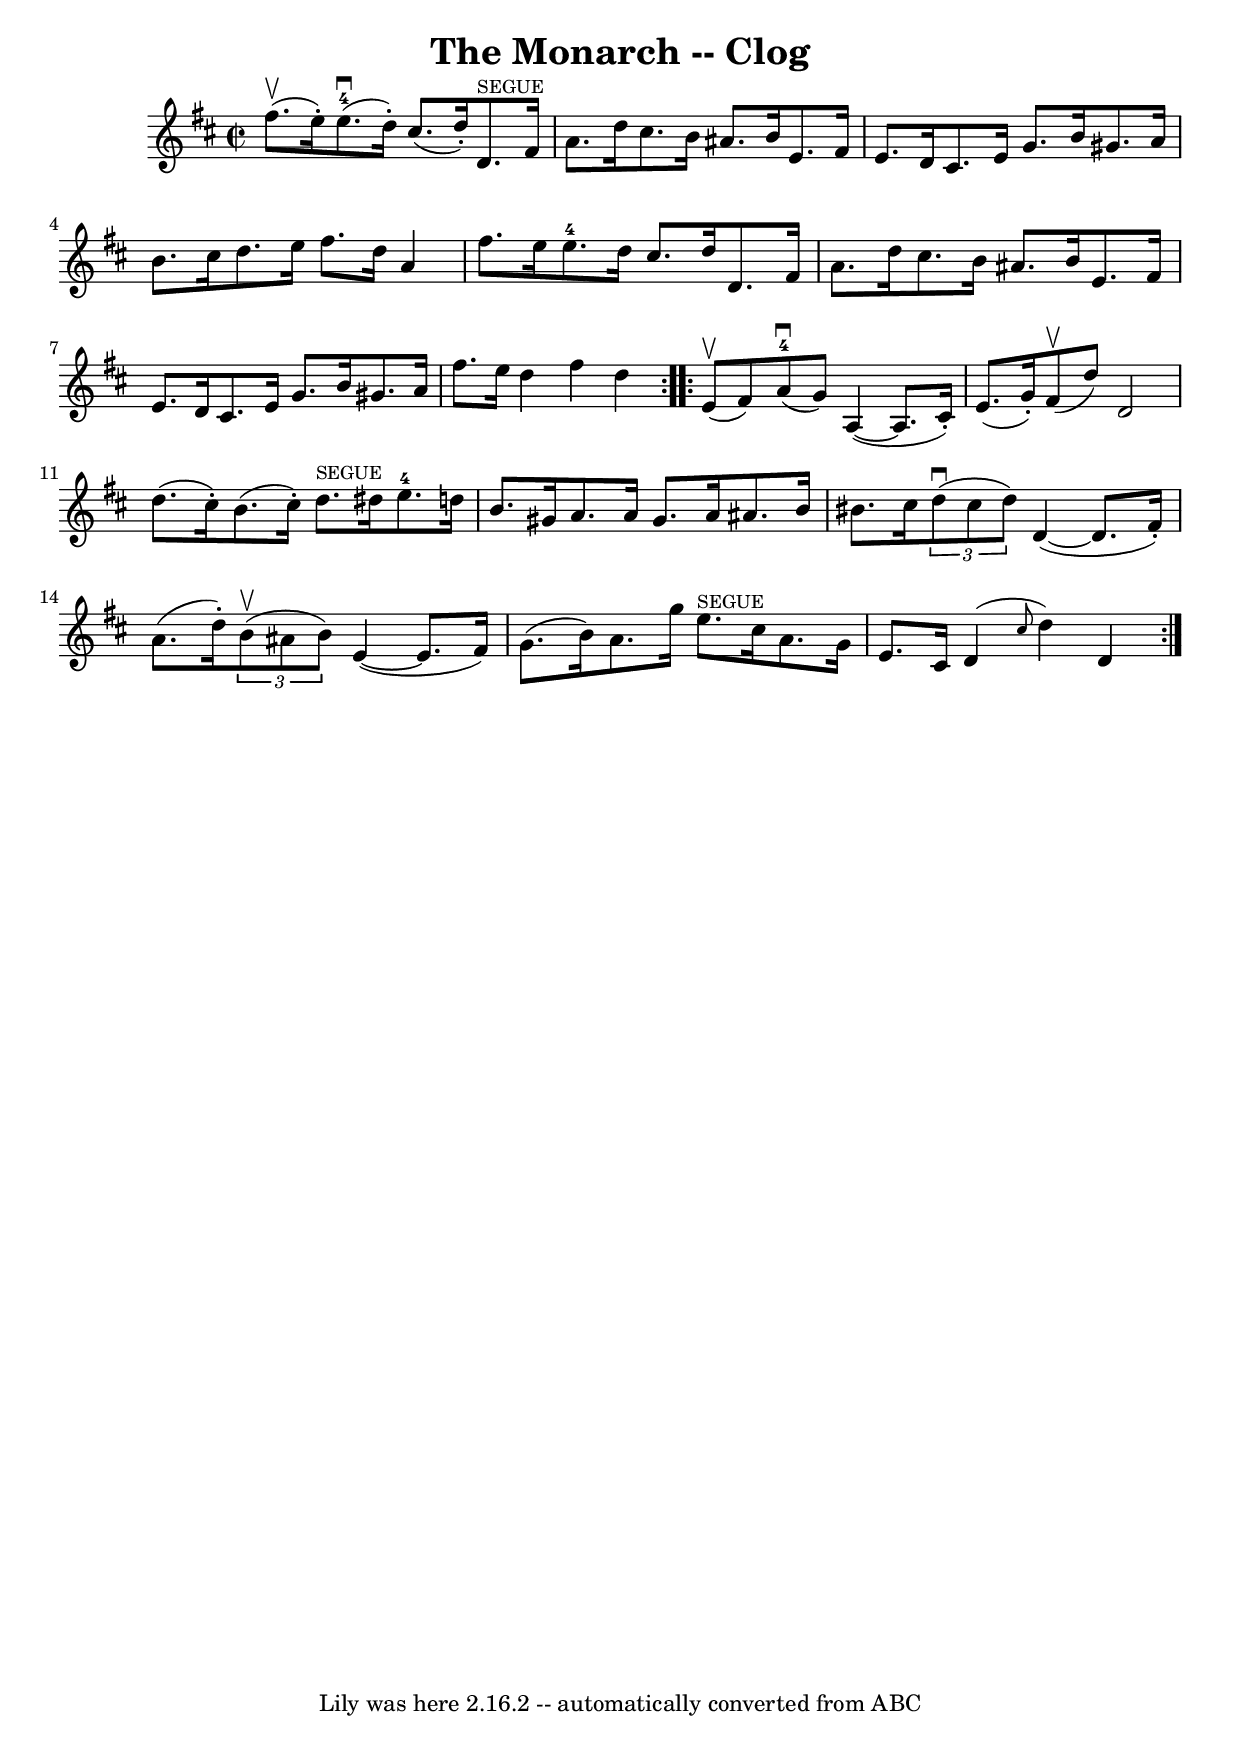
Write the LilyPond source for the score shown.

\version "2.16.2"
\include "Mammoth.ily"
\header {
  %% book = "Ryan's Mammoth Collection"
  crossRefNumber = "1"
  footnotes = ""
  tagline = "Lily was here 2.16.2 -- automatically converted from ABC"
  title = "The Monarch -- Clog"

}
voicedefault =  {



  \repeat volta 2 {

    \override Staff.TimeSignature #'style = #'C
    \time 2/2 
    \key d \major
    fis''8.^\upbow(e''16 -.) |
    e''8. 
    -4^\downbow(d''16 -.) cis''8. (d''16 -.) d'8.^\segue   
    fis'16 a'8. d''16  |
    cis''8. b'16 ais'8. b'16 e'8.   
    fis'16 e'8. d'16  |
    cis'8. e'16 g'8. b'16 gis'8.  
    a'16 b'8. cis''16  |
    d''8. e''16 fis''8. d''16 a'4 
    fis''8. e''16  |
    e''8.-4 d''16 cis''8. d''16    
    d'8. fis'16 a'8. d''16  |
    cis''8. b'16 ais'8. b'16   
    e'8. fis'16 e'8. d'16  |
    cis'8. e'16 g'8. b'16    
    gis'8. a'16 fis''8. e''16  |
    d''4 fis''4 d''4  
  }     

  \repeat volta 2 {
    e'8^\upbow(fis'8) |
    a'8-4^\downbow(
    g'8) a4 (~ a8. cis'16 -.) e'8. (g'16 -.) |
    fis'8^\upbow(d''8) d'2 d''8. (cis''16 -.) |
    b'8. (
    cis''16 -.) d''8.^\segue dis''16 e''8.-4 d''!16 b'8.    
    gis'16  |
    a'8. a'16 gis'8. a'16 ais'8. b'16 bis'8.   
    cis''16  |
    \times 2/3 { d''8^\downbow(cis''8 d''8) 
	       }   
    d'4 (~ d'8. fis'16 -.) a'8. (d''16 -.) |
    \times 2/3 { 
      b'8^\upbow(ais'8 b'8) 
    } e'4 (~ e'8. fis'16) g'8. (
    b'16) |
    a'8. g''16 e''8.^\segue cis''16 a'8. g'16 
    e'8. cis'16  |
    d'4 (\grace { cis''8  
		} d''4) d'4  
  }   

}

\score{
  <<

    \context Staff="default"
    {
      \voicedefault 
      
    }

  >>
  \layout {
    
  }
  \midi {
  }

}
